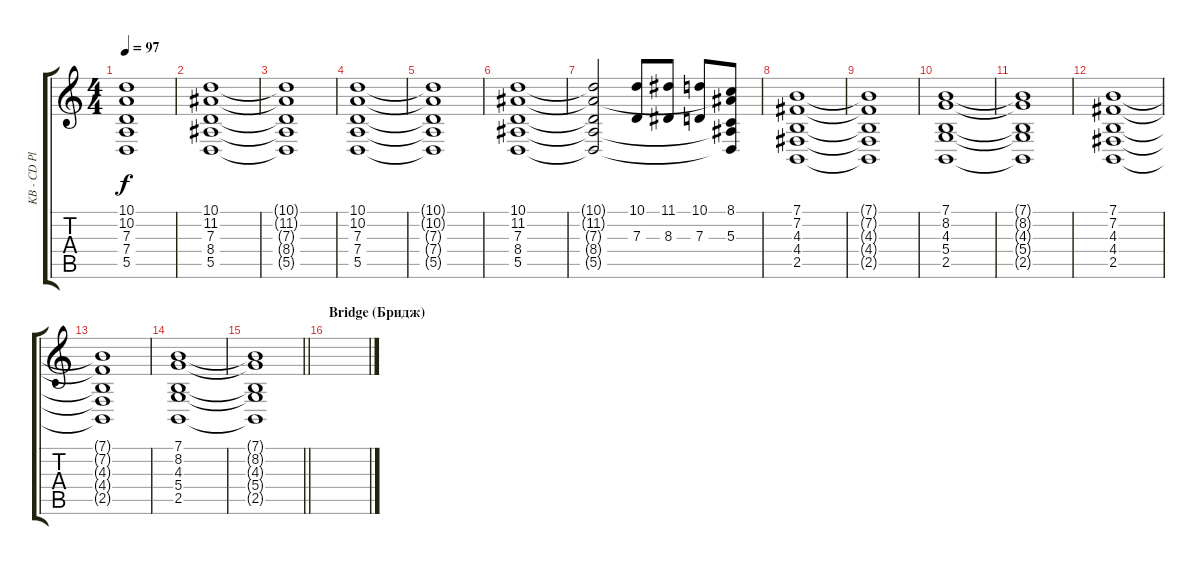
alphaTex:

\track ("KB - CD Player" "KB - CD Pl") {instrument synthstrings1}
\staff {score tabs}
\tuning (E4 B3 G3 D3 A2 E2) {hide}
\ts (4 4)
\tempo 97
\clef g2
\ks c
(10.1{t} 10.2{t} 7.3{t} 7.4{t} 5.5{t}).1{dy f} |
(10.1 11.2 7.3 8.4 5.5).1 |
(10.1{t} 11.2{t} 7.3{t} 8.4{t} 5.5{t}).1 |
(10.1 10.2 7.3 7.4 5.5).1 |
(10.1{t} 10.2{t} 7.3{t} 7.4{t} 5.5{t}).1 |
(10.1 11.2 7.3 8.4 5.5).1 |
(10.1{t} 11.2{t} 7.3{t} 8.4{t} 5.5{t}).2 (10.1 7.3).8 (11.1 8.3).8 (10.1 7.3).8 (8.1 11.2{t} 5.3 8.4{t} 5.5{t}).8 |
(7.1 7.2 4.3 4.4 2.5).1 |
(7.1{t} 7.2{t} 4.3{t} 4.4{t} 2.5{t}).1 |
(7.1 8.2 4.3 5.4 2.5).1 |
(7.1{t} 8.2{t} 4.3{t} 5.4{t} 2.5{t}).1 |
(7.1 7.2 4.3 4.4 2.5).1 |
(7.1{t} 7.2{t} 4.3{t} 4.4{t} 2.5{t}).1 |
(7.1 8.2 4.3 5.4 2.5).1 |
\barLineRight lightlight
(7.1{t} 8.2{t} 4.3{t} 5.4{t} 2.5{t}).1 |
\section ("" "Bridge (Бридж)")
